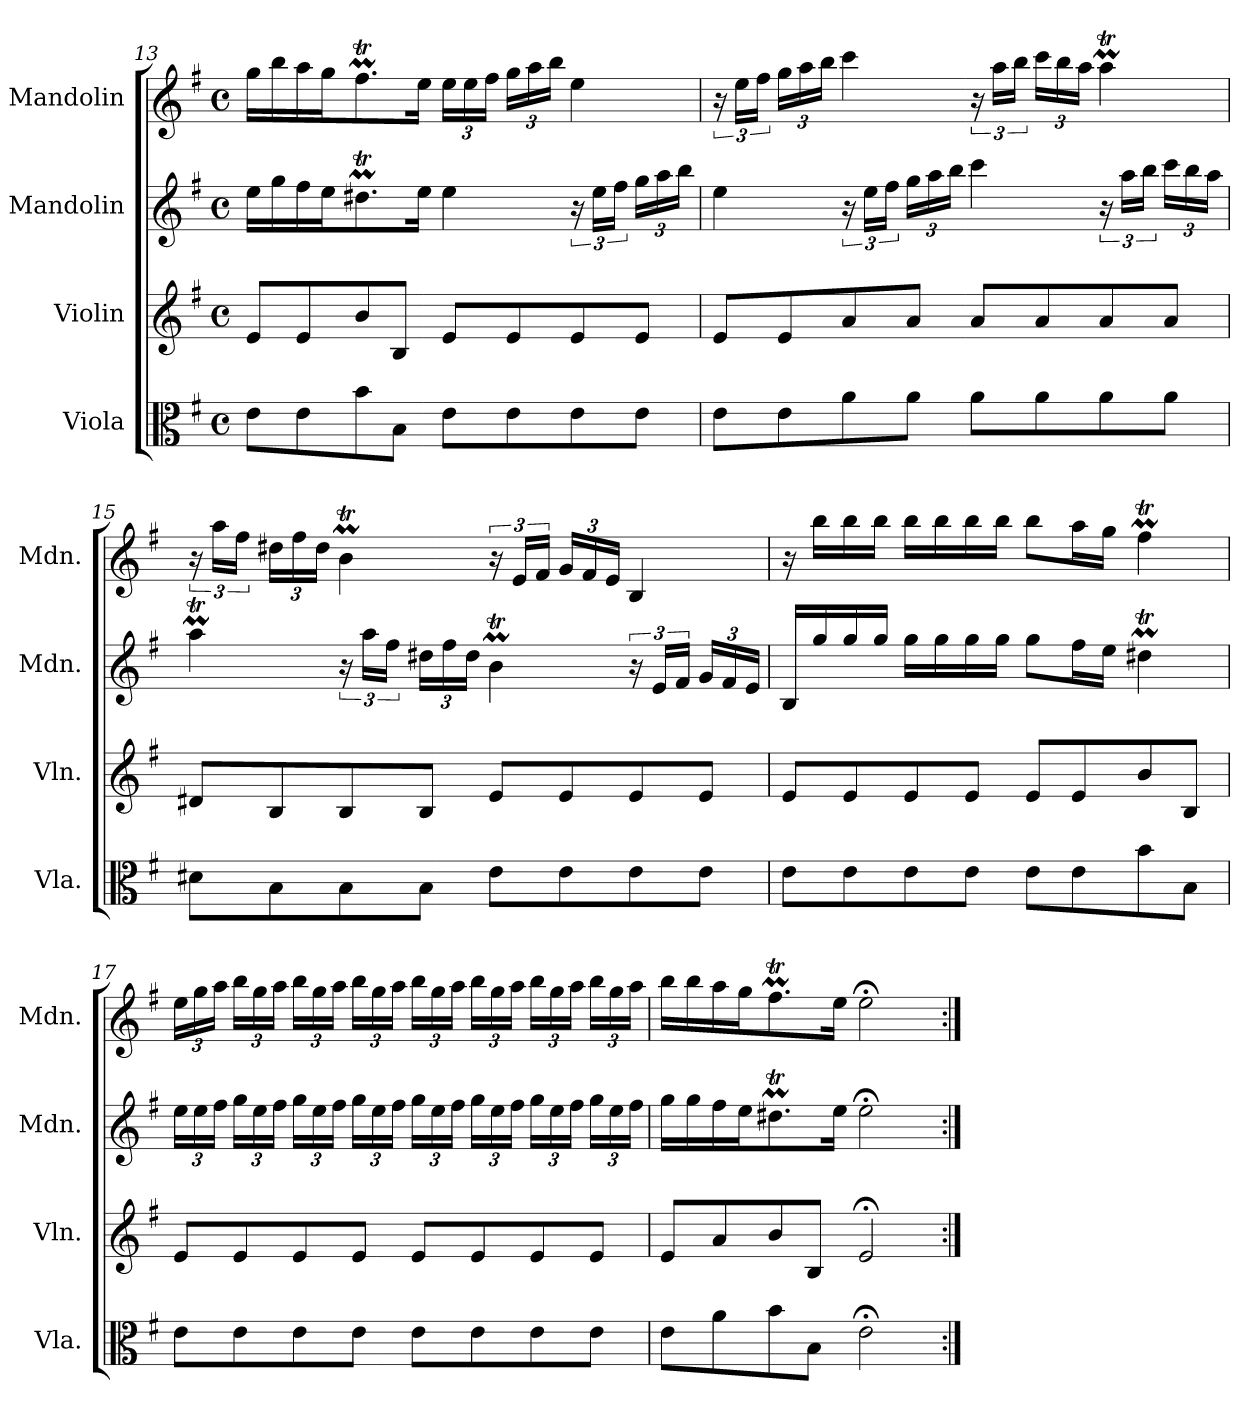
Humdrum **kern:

**kern	**kern	**kern	**kern
*part4	*part3	*part2	*part1
*staff4	*staff3	*staff2	*staff1
*I"Viola	*I"Violin	*I"Mandolin	*I"Mandolin
*I'Vla.	*I'Vln.	*I'Mdn.	*I'Mdn.
*clefC3	*clefG2	*clefG2	*clefG2
*k[f#]	*k[f#]	*k[f#]	*k[f#]
*M4/4	*M4/4	*M4/4	*M4/4
*met(c)	*met(c)	*met(c)	*met(c)
=13	=13	=13	=13
8e\L	8e/L	16ee\LL	16gg\LL
.	.	16gg\	16bb\
8e\	8e/	16ff#\	16aa\
.	.	16ee\J	16gg\J
8b\	8b/	8.dd#Xmt\	8.ff#mt\
8B\J	8B/J	.	.
.	.	16ee\Jk	16ee\Jk
*	*	*	*Xbrackettup
8e\L	8e/L	4ee\	24ee\LL
.	.	.	24ee\
.	.	.	24ff#\JJ
8e\	8e/	.	24gg\LL
.	.	.	24aa\
.	.	.	24bb\JJ
8e\	8e/	24r	4ee\
.	.	24ee\LL	.
.	.	24ff#\JJ	.
*	*	*Xbrackettup	*
8e\J	8e/J	24gg\LL	.
.	.	24aa\	.
.	.	24bb\JJ	.
!!LO:LB:g=z
=14	=14	=14	=14
*	*	*	*brackettup
8e\L	8e/L	4ee\	24r
.	.	.	24ee\LL
.	.	.	24ff#\JJ
*	*	*	*Xbrackettup
8e\	8e/	.	24gg\LL
.	.	.	24aa\
.	.	.	24bb\JJ
*	*	*brackettup	*
8a\	8a/	24r	4ccc\
.	.	24ee\LL	.
.	.	24ff#\JJ	.
*	*	*Xbrackettup	*
8a\J	8a/J	24gg\LL	.
.	.	24aa\	.
.	.	24bb\JJ	.
*	*	*	*brackettup
8a\L	8a/L	4ccc\	24r
.	.	.	24aa\LL
.	.	.	24bb\JJ
*	*	*	*Xbrackettup
8a\	8a/	.	24ccc\LL
.	.	.	24bb\
.	.	.	24aa\JJ
*	*	*brackettup	*
8a\	8a/	24r	4aaMT\
.	.	24aa\LL	.
.	.	24bb\JJ	.
*	*	*Xbrackettup	*
8a\J	8a/J	24ccc\LL	.
.	.	24bb\	.
.	.	24aa\JJ	.
!!LO:PB:g=z
=15	=15	=15	=15
*	*	*	*brackettup
8d#X\L	8d#X/L	4aaMT\	24r
.	.	.	24aa\LL
.	.	.	24ff#\JJ
*	*	*	*Xbrackettup
8B\	8B/	.	24dd#X\LL
.	.	.	24ff#\
.	.	.	24dd#\JJ
*	*	*brackettup	*
8B\	8B/	24r	4bmt\
.	.	24aa\LL	.
.	.	24ff#\JJ	.
*	*	*Xbrackettup	*
8B\J	8B/J	24dd#X\LL	.
.	.	24ff#\	.
.	.	24dd#\JJ	.
*	*	*	*brackettup
8e\L	8e/L	4bmt\	24r
.	.	.	24e/LL
.	.	.	24f#/JJ
*	*	*	*Xbrackettup
8e\	8e/	.	24g/LL
.	.	.	24f#/
.	.	.	24e/JJ
*	*	*brackettup	*
8e\	8e/	24r	4B/
.	.	24e/LL	.
.	.	24f#/JJ	.
*	*	*Xbrackettup	*
8e\J	8e/J	24g/LL	.
.	.	24f#/	.
.	.	24e/JJ	.
!!LO:LB:g=z
=16	=16	=16	=16
8e\L	8e/L	16B/LL	16r
.	.	16gg/	16bb\LL
8e\	8e/	16gg/	16bb\
.	.	16gg/JJ	16bb\JJ
8e\	8e/	16gg\LL	16bb\LL
.	.	16gg\	16bb\
8e\J	8e/J	16gg\	16bb\
.	.	16gg\JJ	16bb\JJ
8e\L	8e/L	8gg\L	8bb\L
8e\	8e/	16ff#\L	16aa\L
.	.	16ee\JJ	16gg\JJ
8b\	8b/	4dd#Xmt\	4ff#mt\
8B\J	8B/J	.	.
!!LO:LB:g=z
=17	=17	=17	=17
8e\L	8e/L	24ee\LL	24ee\LL
.	.	24ee\	24gg\
.	.	24ff#\JJ	24aa\JJ
8e\	8e/	24gg\LL	24bb\LL
.	.	24ee\	24gg\
.	.	24ff#\JJ	24aa\JJ
8e\	8e/	24gg\LL	24bb\LL
.	.	24ee\	24gg\
.	.	24ff#\JJ	24aa\JJ
8e\J	8e/J	24gg\LL	24bb\LL
.	.	24ee\	24gg\
.	.	24ff#\JJ	24aa\JJ
8e\L	8e/L	24gg\LL	24bb\LL
.	.	24ee\	24gg\
.	.	24ff#\JJ	24aa\JJ
8e\	8e/	24gg\LL	24bb\LL
.	.	24ee\	24gg\
.	.	24ff#\JJ	24aa\JJ
8e\	8e/	24gg\LL	24bb\LL
.	.	24ee\	24gg\
.	.	24ff#\JJ	24aa\JJ
8e\J	8e/J	24gg\LL	24bb\LL
.	.	24ee\	24gg\
.	.	24ff#\JJ	24aa\JJ
!!LO:PB:g=z
=18	=18	=18	=18
8e\L	8e/L	16gg\LL	16bb\LL
.	.	16gg\	16bb\
8a\	8a/	16ff#\	16aa\
.	.	16ee\J	16gg\J
8b\	8b/	8.dd#Xtm\	8.ff#tm\
8B\J	8B/J	.	.
.	.	16ee\Jk	16ee\Jk
2e;<\	2e;</	2ee;<\	2ee;<\
=:|!	=:|!	=:|!	=:|!
*-	*-	*-	*-
